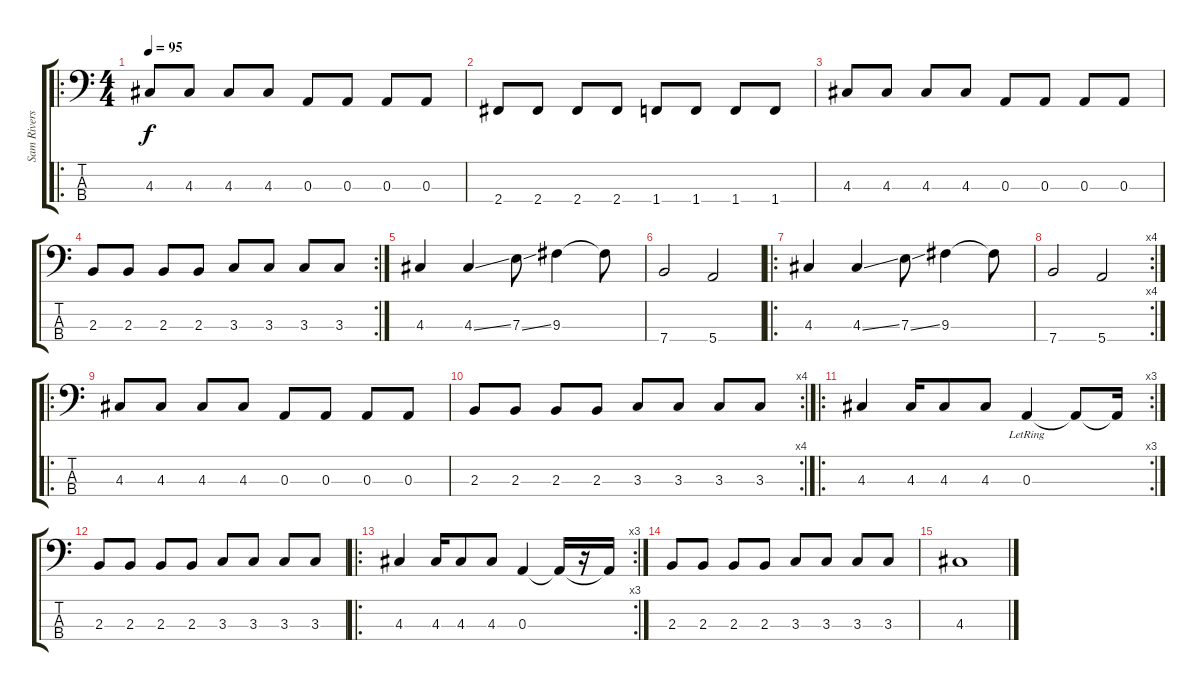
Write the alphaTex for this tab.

\track ("Sam Rivers" "Sam Rivers") {instrument electricbassfinger}
\staff {score tabs}
\tuning (G2 D2 A1 E1) {hide}
\ro
\ts (4 4)
\tempo 95
\clef f4
\ks c
4.3.8{dy f} 4.3.8 4.3.8 4.3.8 0.3.8 0.3.8 0.3.8 0.3.8 |
2.4.8 2.4.8 2.4.8 2.4.8 1.4.8 1.4.8 1.4.8 1.4.8 |
4.3.8 4.3.8 4.3.8 4.3.8 0.3.8 0.3.8 0.3.8 0.3.8 |
\rc 2
2.3.8 2.3.8 2.3.8 2.3.8 3.3.8 3.3.8 3.3.8 3.3.8 |
4.3.4 4.3{ss}.4 7.3{ss}.8 9.3.4 9.3{t}.8 |
7.4.2 5.4.2 |
\ro
4.3.4 4.3{ss}.4 7.3{ss}.8 9.3.4 9.3{t}.8 |
\rc 4
7.4.2 5.4.2 |
\ro
4.3.8 4.3.8 4.3.8 4.3.8 0.3.8 0.3.8 0.3.8 0.3.8 |
\rc 4
2.3.8 2.3.8 2.3.8 2.3.8 3.3.8 3.3.8 3.3.8 3.3.8 |
\ro
\rc 3
4.3.4 4.3.16 4.3.8 4.3.8 0.3{lr}.4 0.3{t}.8 0.3{t}.16 |
2.3.8 2.3.8 2.3.8 2.3.8 3.3.8 3.3.8 3.3.8 3.3.8 |
\ro
\rc 3
4.3.4 4.3.16 4.3.8 4.3.8 0.3.4 0.3{t}.16 r.16 0.3{t}.16 |
2.3.8 2.3.8 2.3.8 2.3.8 3.3.8 3.3.8 3.3.8 3.3.8 |
4.3.1
